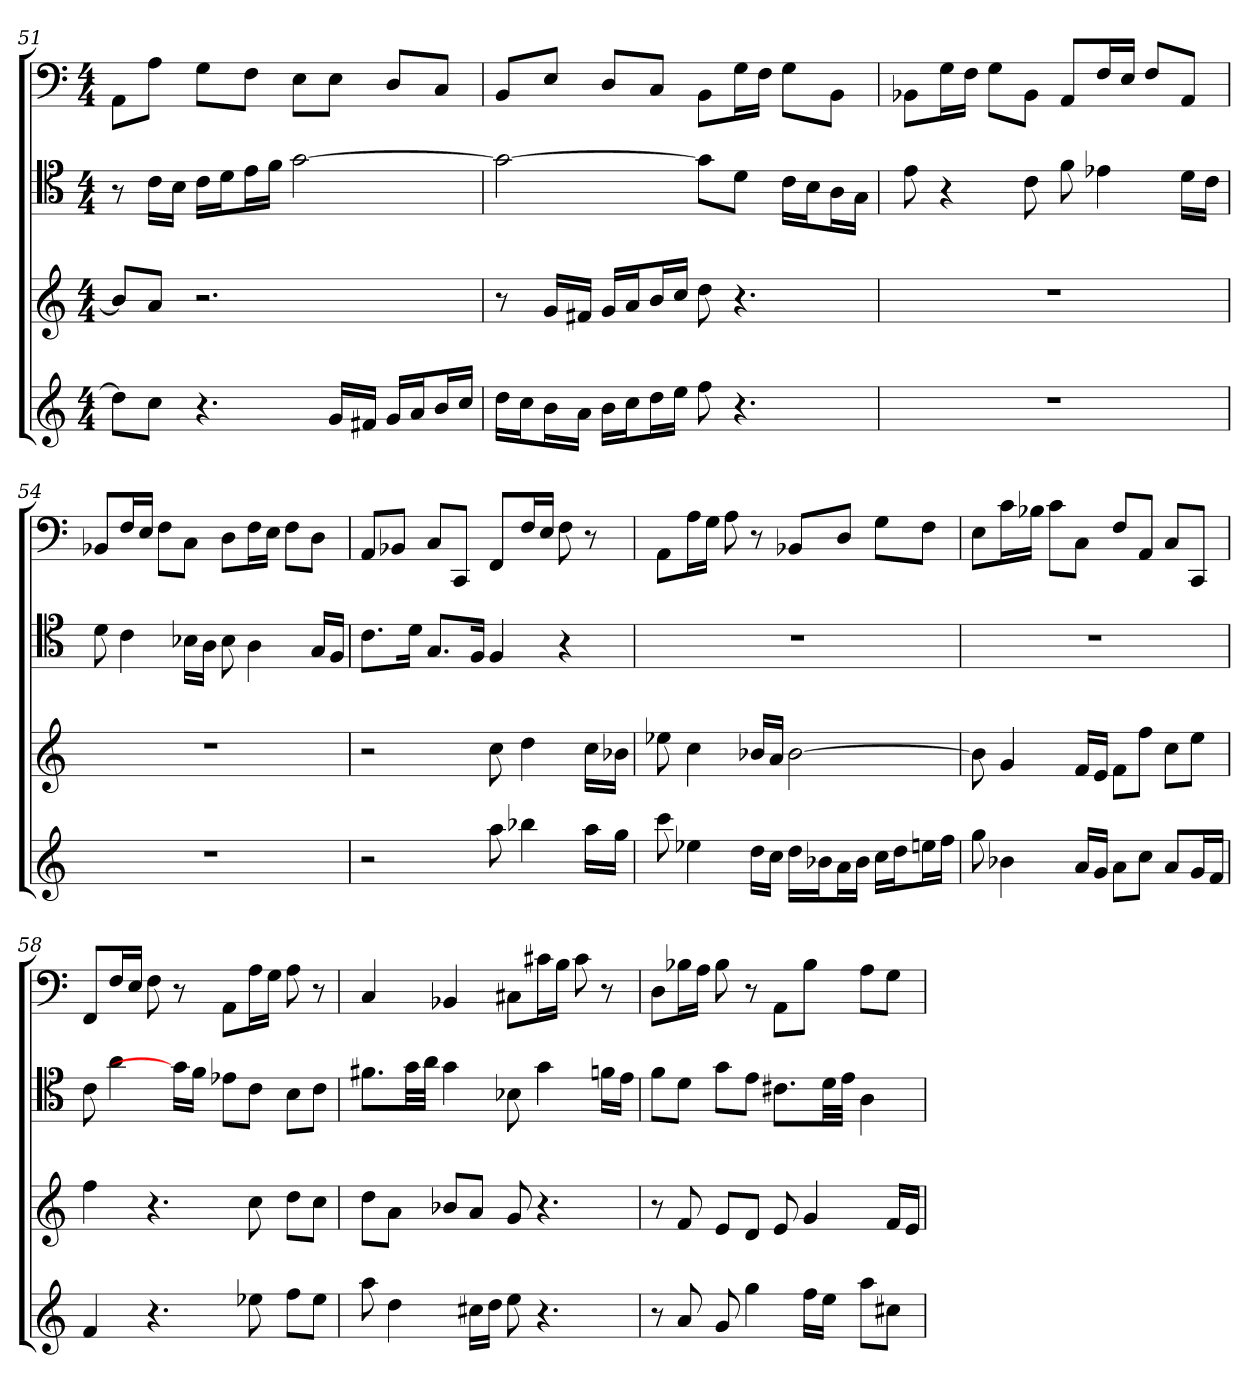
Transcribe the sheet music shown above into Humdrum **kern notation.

**kern	**kern	**kern	**kern
*part4	*part3	*part2	*part1
*staff4	*staff3	*staff2	*staff1
*	*	*clefC4	*clefF4
*k[]	*k[]	*k[]	*k[]
*a:	*a:	*a:	*a:
*M4/4	*M4/4	*M4/4	*M4/4
=51	=51	=51	=51
8ddL]	8bL]	8r	8AA\L
8ccJ	8aJ	16c\LL	8A\J
.	.	16B\JJ	.
4.r	2.r	16c\LL	8G\L
.	.	16d\J	.
.	.	16e\L	8F\J
.	.	16f\JJ	.
.	.	[2g	8E\L
16gLL	.	.	8E\J
16f#XJJ	.	.	.
16gLL	.	.	8D/L
16aJ	.	.	.
16bL	.	.	8C/J
16ccJJ	.	.	.
=52	=52	=52	=52
16ddLL	8r	2g_	8BB/L
16ccJ	.	.	.
16bL	16gLL	.	8E/J
16aJJ	16f#XJJ	.	.
16bLL	16gLL	.	8D/L
16ccJ	16aJ	.	.
16ddL	16bL	.	8C/J
16eeJJ	16ccJJ	.	.
8ff	8dd	8g\L]	8BB\L
4.r	4.r	8d\J	16G\L
.	.	.	16F\JJ
.	.	16c\LL	8G\L
.	.	16B\J	.
.	.	16A\L	8BB\J
.	.	16G\JJ	.
=53	=53	=53	=53
1r	1r	8e	8BB-X\L
.	.	4r	16G\L
.	.	.	16F\JJ
.	.	.	8G\L
.	.	8c	8BB-\J
.	.	8f	8AA/L
.	.	4e-X	16F/L
.	.	.	16E/JJ
.	.	.	8F/L
.	.	16d\LL	8AA/J
.	.	16c\JJ	.
=54	=54	=54	=54
1r	1r	8d	8BB-X/L
.	.	4c	16F/L
.	.	.	16E/JJ
.	.	.	8F\L
.	.	16B-X\LL	8C\J
.	.	16A\JJ	.
.	.	8B-	8D\L
.	.	4A	16F\L
.	.	.	16E\JJ
.	.	.	8F\L
.	.	16G/LL	8D\J
.	.	16F/JJ	.
=55	=55	=55	=55
2r	2r	8.c\L	8AA/L
.	.	.	8BB-X/J
.	.	16d\Jk	.
.	.	8.G/L	8C/L
.	.	.	8CC/J
.	.	16F/Jk	.
8aa	8cc	4F	8FF/L
4bb-X	4dd	.	16F/L
.	.	.	16E/JJ
.	.	4r	8F
16aaLL	16ccLL	.	8r
16ggJJ	16b-XJJ	.	.
=56	=56	=56	=56
8ccc	8ee-X	1r	8AA\L
4ee-X	4cc	.	16A\L
.	.	.	16G\JJ
.	.	.	8A
16ddLL	16b-XLL	.	8r
16ccJJ	16aJJ	.	.
16ddLL	[2b-	.	8BB-X/L
16b-XJ	.	.	.
16aL	.	.	8D/J
16b-JJ	.	.	.
16ccLL	.	.	8G\L
16ddJ	.	.	.
16eenL	.	.	8F\J
16ffJJ	.	.	.
=57	=57	=57	=57
8gg	8b-]	1r	8E\L
4b-X	4g	.	16c\L
.	.	.	16B-X\JJ
.	.	.	8c\L
16aLL	16fLL	.	8C\J
16gJJ	16eJJ	.	.
8aL	8fL	.	8F/L
8ccJ	8ffJ	.	8AA/J
8aL	8ccL	.	8C/L
16gL	8eeJ	.	8CC/J
16fJJ	.	.	.
=58	=58	=58	=58
4f	4ff	8c	8FF/L
.	.	4a	16F/L
.	.	.	16E/JJ
4.r	4.r	.	8F
.	.	16g\LL]	8r
.	.	16f\JJ	.
.	.	8e-X\L	8AA\L
8ee-X	8cc	8c\J	16A\L
.	.	.	16G\JJ
8ffL	8ddL	8B\L	8A
8ee-J	8ccJ	8c\J	8r
=59	=59	=59	=59
8aa	8ddL	8.f#X\L	4C
4dd	8aJ	.	.
.	.	32g\LL	.
.	.	32a\JJJ	.
.	8b-XL	4g	4BB-X
16cc#XLL	8aJ	.	.
16ddJJ	.	.	.
8ee	8g	8B-X	8C#X\L
4.r	4.r	4g	16c#X\L
.	.	.	16B\JJ
.	.	.	8c#
.	.	16fn\LL	8r
.	.	16e\JJ	.
=60	=60	=60	=60
8r	8r	8f\L	8D\L
8a	8f	8d\J	16B-X\L
.	.	.	16A\JJ
8g	8eL	8g\L	8B-
4gg	8dJ	8e\J	8r
.	8e	8.c#X\L	8AA\L
16ffLL	4g	.	8B-\J
16eeJJ	.	32d\LL	.
.	.	32e\JJJ	.
8aaL	.	4A	8A\L
8cc#XJ	16fLL	.	8G\J
.	16eJJ	.	.
=	=	=	=
*-	*-	*-	*-
